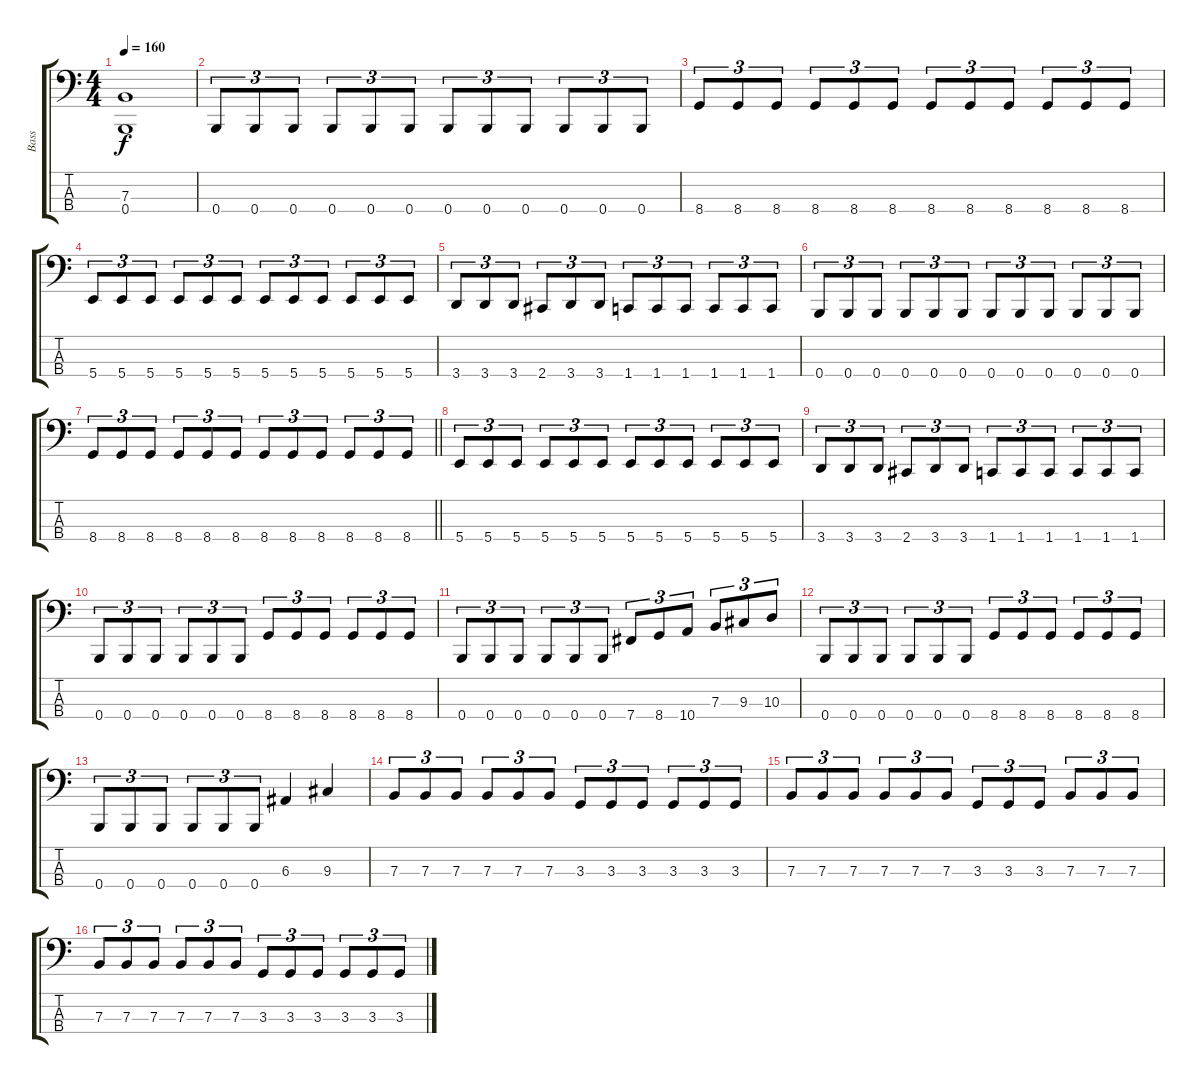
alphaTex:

\track ("Bass" "Bass") {instrument electricbasspick}
\staff {score tabs}
\tuning (D2 A1 E1 B0) {hide}
\ts (4 4)
\tempo 160
\clef f4
\ks c
(7.3 0.4).1{dy f} |
0.4.8{tu (3 2)} 0.4.8{tu (3 2)} 0.4.8{tu (3 2)} 0.4.8{tu (3 2)} 0.4.8{tu (3 2)} 0.4.8{tu (3 2)} 0.4.8{tu (3 2)} 0.4.8{tu (3 2)} 0.4.8{tu (3 2)} 0.4.8{tu (3 2)} 0.4.8{tu (3 2)} 0.4.8{tu (3 2)} |
8.4.8{tu (3 2)} 8.4.8{tu (3 2)} 8.4.8{tu (3 2)} 8.4.8{tu (3 2)} 8.4.8{tu (3 2)} 8.4.8{tu (3 2)} 8.4.8{tu (3 2)} 8.4.8{tu (3 2)} 8.4.8{tu (3 2)} 8.4.8{tu (3 2)} 8.4.8{tu (3 2)} 8.4.8{tu (3 2)} |
5.4.8{tu (3 2)} 5.4.8{tu (3 2)} 5.4.8{tu (3 2)} 5.4.8{tu (3 2)} 5.4.8{tu (3 2)} 5.4.8{tu (3 2)} 5.4.8{tu (3 2)} 5.4.8{tu (3 2)} 5.4.8{tu (3 2)} 5.4.8{tu (3 2)} 5.4.8{tu (3 2)} 5.4.8{tu (3 2)} |
3.4.8{tu (3 2)} 3.4.8{tu (3 2)} 3.4.8{tu (3 2)} 2.4.8{tu (3 2)} 3.4.8{tu (3 2)} 3.4.8{tu (3 2)} 1.4.8{tu (3 2)} 1.4.8{tu (3 2)} 1.4.8{tu (3 2)} 1.4.8{tu (3 2)} 1.4.8{tu (3 2)} 1.4.8{tu (3 2)} |
0.4.8{tu (3 2)} 0.4.8{tu (3 2)} 0.4.8{tu (3 2)} 0.4.8{tu (3 2)} 0.4.8{tu (3 2)} 0.4.8{tu (3 2)} 0.4.8{tu (3 2)} 0.4.8{tu (3 2)} 0.4.8{tu (3 2)} 0.4.8{tu (3 2)} 0.4.8{tu (3 2)} 0.4.8{tu (3 2)} |
\barLineRight lightlight
8.4.8{tu (3 2)} 8.4.8{tu (3 2)} 8.4.8{tu (3 2)} 8.4.8{tu (3 2)} 8.4.8{tu (3 2)} 8.4.8{tu (3 2)} 8.4.8{tu (3 2)} 8.4.8{tu (3 2)} 8.4.8{tu (3 2)} 8.4.8{tu (3 2)} 8.4.8{tu (3 2)} 8.4.8{tu (3 2)} |
5.4.8{tu (3 2)} 5.4.8{tu (3 2)} 5.4.8{tu (3 2)} 5.4.8{tu (3 2)} 5.4.8{tu (3 2)} 5.4.8{tu (3 2)} 5.4.8{tu (3 2)} 5.4.8{tu (3 2)} 5.4.8{tu (3 2)} 5.4.8{tu (3 2)} 5.4.8{tu (3 2)} 5.4.8{tu (3 2)} |
3.4.8{tu (3 2)} 3.4.8{tu (3 2)} 3.4.8{tu (3 2)} 2.4.8{tu (3 2)} 3.4.8{tu (3 2)} 3.4.8{tu (3 2)} 1.4.8{tu (3 2)} 1.4.8{tu (3 2)} 1.4.8{tu (3 2)} 1.4.8{tu (3 2)} 1.4.8{tu (3 2)} 1.4.8{tu (3 2)} |
0.4.8{tu (3 2)} 0.4.8{tu (3 2)} 0.4.8{tu (3 2)} 0.4.8{tu (3 2)} 0.4.8{tu (3 2)} 0.4.8{tu (3 2)} 8.4.8{tu (3 2)} 8.4.8{tu (3 2)} 8.4.8{tu (3 2)} 8.4.8{tu (3 2)} 8.4.8{tu (3 2)} 8.4.8{tu (3 2)} |
0.4.8{tu (3 2)} 0.4.8{tu (3 2)} 0.4.8{tu (3 2)} 0.4.8{tu (3 2)} 0.4.8{tu (3 2)} 0.4.8{tu (3 2)} 7.4.8{tu (3 2)} 8.4.8{tu (3 2)} 10.4.8{tu (3 2)} 7.3.8{tu (3 2)} 9.3.8{tu (3 2)} 10.3.8{tu (3 2)} |
0.4.8{tu (3 2)} 0.4.8{tu (3 2)} 0.4.8{tu (3 2)} 0.4.8{tu (3 2)} 0.4.8{tu (3 2)} 0.4.8{tu (3 2)} 8.4.8{tu (3 2)} 8.4.8{tu (3 2)} 8.4.8{tu (3 2)} 8.4.8{tu (3 2)} 8.4.8{tu (3 2)} 8.4.8{tu (3 2)} |
0.4.8{tu (3 2)} 0.4.8{tu (3 2)} 0.4.8{tu (3 2)} 0.4.8{tu (3 2)} 0.4.8{tu (3 2)} 0.4.8{tu (3 2)} 6.3.4 9.3.4 |
7.3.8{tu (3 2)} 7.3.8{tu (3 2)} 7.3.8{tu (3 2)} 7.3.8{tu (3 2)} 7.3.8{tu (3 2)} 7.3.8{tu (3 2)} 3.3.8{tu (3 2)} 3.3.8{tu (3 2)} 3.3.8{tu (3 2)} 3.3.8{tu (3 2)} 3.3.8{tu (3 2)} 3.3.8{tu (3 2)} |
7.3.8{tu (3 2)} 7.3.8{tu (3 2)} 7.3.8{tu (3 2)} 7.3.8{tu (3 2)} 7.3.8{tu (3 2)} 7.3.8{tu (3 2)} 3.3.8{tu (3 2)} 3.3.8{tu (3 2)} 3.3.8{tu (3 2)} 7.3.8{tu (3 2)} 7.3.8{tu (3 2)} 7.3.8{tu (3 2)} |
7.3.8{tu (3 2)} 7.3.8{tu (3 2)} 7.3.8{tu (3 2)} 7.3.8{tu (3 2)} 7.3.8{tu (3 2)} 7.3.8{tu (3 2)} 3.3.8{tu (3 2)} 3.3.8{tu (3 2)} 3.3.8{tu (3 2)} 3.3.8{tu (3 2)} 3.3.8{tu (3 2)} 3.3.8{tu (3 2)}
